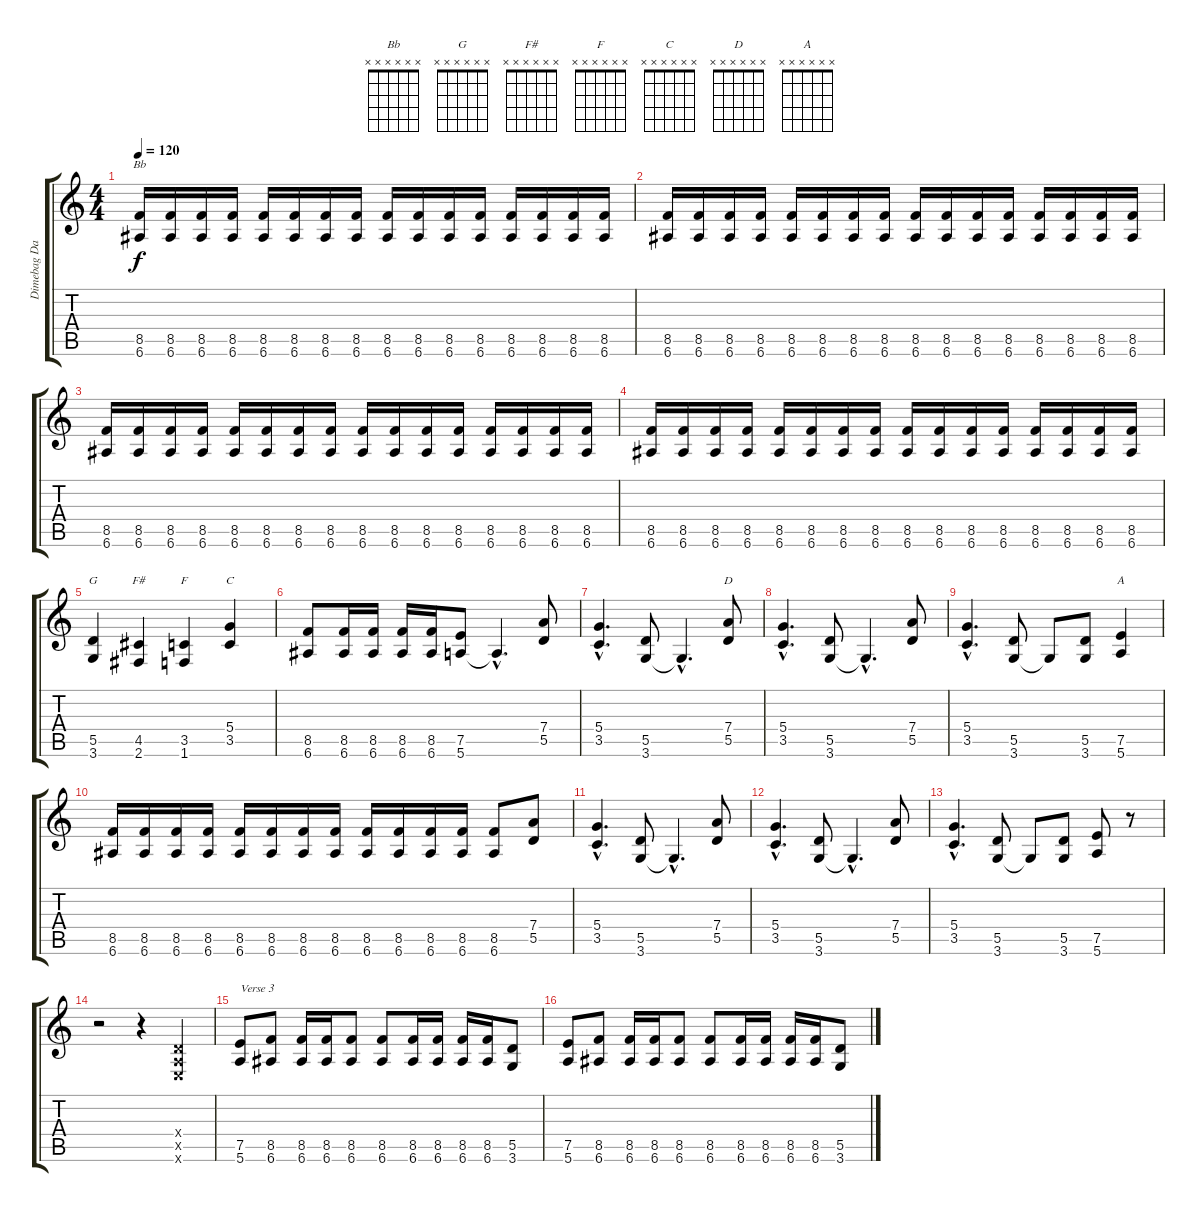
\track ("Dimebag Darrell" "Dimebag Da") {instrument overdrivenguitar}
\staff {score tabs}
\tuning (E4 B3 G3 D3 A2 E2) {hide}
\chord ("Bb" x x x x x x) {firstfret 0}
\chord ("G" x x x x x x) {firstfret 0}
\chord ("F#" x x x x x x) {firstfret 0}
\chord ("F" x x x x x x) {firstfret 0}
\chord ("C" x x x x x x) {firstfret 0}
\chord ("D" x x x x x x) {firstfret 0}
\chord ("A" x x x x x x) {firstfret 0}
\ts (4 4)
\tempo 120
\clef g2
\ks c
(8.5 6.6).16{ch "Bb" dy f} (8.5 6.6).16 (8.5 6.6).16 (8.5 6.6).16 (8.5 6.6).16 (8.5 6.6).16 (8.5 6.6).16 (8.5 6.6).16 (8.5 6.6).16 (8.5 6.6).16 (8.5 6.6).16 (8.5 6.6).16 (8.5 6.6).16 (8.5 6.6).16 (8.5 6.6).16 (8.5 6.6).16 |
(8.5 6.6).16 (8.5 6.6).16 (8.5 6.6).16 (8.5 6.6).16 (8.5 6.6).16 (8.5 6.6).16 (8.5 6.6).16 (8.5 6.6).16 (8.5 6.6).16 (8.5 6.6).16 (8.5 6.6).16 (8.5 6.6).16 (8.5 6.6).16 (8.5 6.6).16 (8.5 6.6).16 (8.5 6.6).16 |
(8.5 6.6).16 (8.5 6.6).16 (8.5 6.6).16 (8.5 6.6).16 (8.5 6.6).16 (8.5 6.6).16 (8.5 6.6).16 (8.5 6.6).16 (8.5 6.6).16 (8.5 6.6).16 (8.5 6.6).16 (8.5 6.6).16 (8.5 6.6).16 (8.5 6.6).16 (8.5 6.6).16 (8.5 6.6).16 |
(8.5 6.6).16 (8.5 6.6).16 (8.5 6.6).16 (8.5 6.6).16 (8.5 6.6).16 (8.5 6.6).16 (8.5 6.6).16 (8.5 6.6).16 (8.5 6.6).16 (8.5 6.6).16 (8.5 6.6).16 (8.5 6.6).16 (8.5 6.6).16 (8.5 6.6).16 (8.5 6.6).16 (8.5 6.6).16 |
(5.5 3.6).4{ch "G"} (4.5 2.6).4{ch "F#"} (3.5 1.6).4{ch "F"} (5.4 3.5).4{ch "C"} |
(8.5 6.6).8 (8.5 6.6).16 (8.5 6.6).16 (8.5 6.6).16 (8.5 6.6).16 (7.5 5.6).8 5.6{hac t}.4{d} (7.4 5.5).8 |
(5.4{hac} 3.5{hac}).4{d} (5.5 3.6).8 3.6{hac t}.4{d} (7.4 5.5).8{ch "D"} |
(5.4{hac} 3.5{hac}).4{d} (5.5 3.6).8 3.6{hac t}.4{d} (7.4 5.5).8 |
(5.4{hac} 3.5{hac}).4{d} (5.5 3.6).8 3.6{t}.8 (5.5 3.6).8 (7.5 5.6).4{ch "A"} |
(8.5 6.6).16 (8.5 6.6).16 (8.5 6.6).16 (8.5 6.6).16 (8.5 6.6).16 (8.5 6.6).16 (8.5 6.6).16 (8.5 6.6).16 (8.5 6.6).16 (8.5 6.6).16 (8.5 6.6).16 (8.5 6.6).16 (8.5 6.6).8 (7.4 5.5).8 |
(5.4{hac} 3.5{hac}).4{d} (5.5 3.6).8 3.6{hac t}.4{d} (7.4 5.5).8 |
(5.4{hac} 3.5{hac}).4{d} (5.5 3.6).8 3.6{hac t}.4{d} (7.4 5.5).8 |
(5.4{hac} 3.5{hac}).4{d} (5.5 3.6).8 3.6{t}.8 (5.5 3.6).8 (7.5 5.6).8 r.8 |
r.2 r.4 (0.4{x} 0.5{x} 0.6{x}).4 |
(7.5 5.6).8{txt "Verse 3"} (8.5 6.6).8 (8.5 6.6).16 (8.5 6.6).16 (8.5 6.6).8 (8.5 6.6).8 (8.5 6.6).16 (8.5 6.6).16 (8.5 6.6).16 (8.5 6.6).16 (5.5 3.6).8 |
(7.5 5.6).8 (8.5 6.6).8 (8.5 6.6).16 (8.5 6.6).16 (8.5 6.6).8 (8.5 6.6).8 (8.5 6.6).16 (8.5 6.6).16 (8.5 6.6).16 (8.5 6.6).16 (5.5 3.6).8
